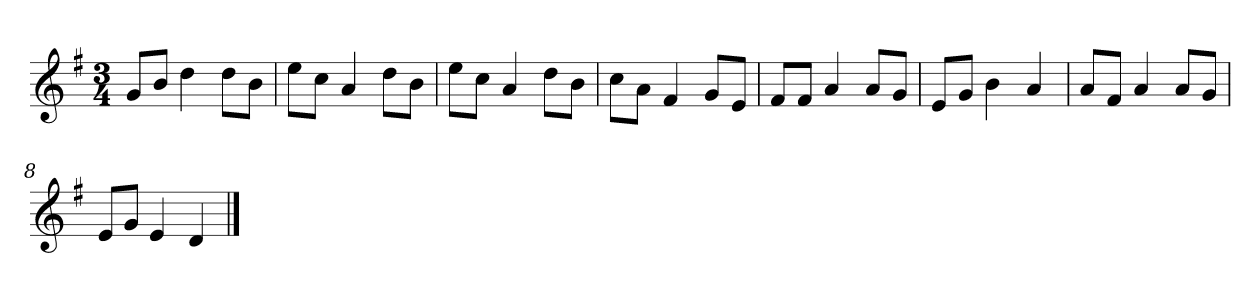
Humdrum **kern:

**kern
*part1
*staff1
*clefG2
*k[f#]
*G:
*M3/4
=
8g/L
8b/J
4dd
8dd\L
8b\J
=2
8ee\L
8cc\J
4a
8dd\L
8b\J
=3
8ee\L
8cc\J
4a
8dd\L
8b\J
=4
8cc\L
8a\J
4f#
8g/L
8e/J
=5y
8f#/L
8f#/J
4a
8a/L
8g/J
=6
8e/L
8g/J
4b
4a
=7
8a/L
8f#/J
4a
8a/L
8g/J
=8
8e/L
8g/J
4e
4d
==
*-
